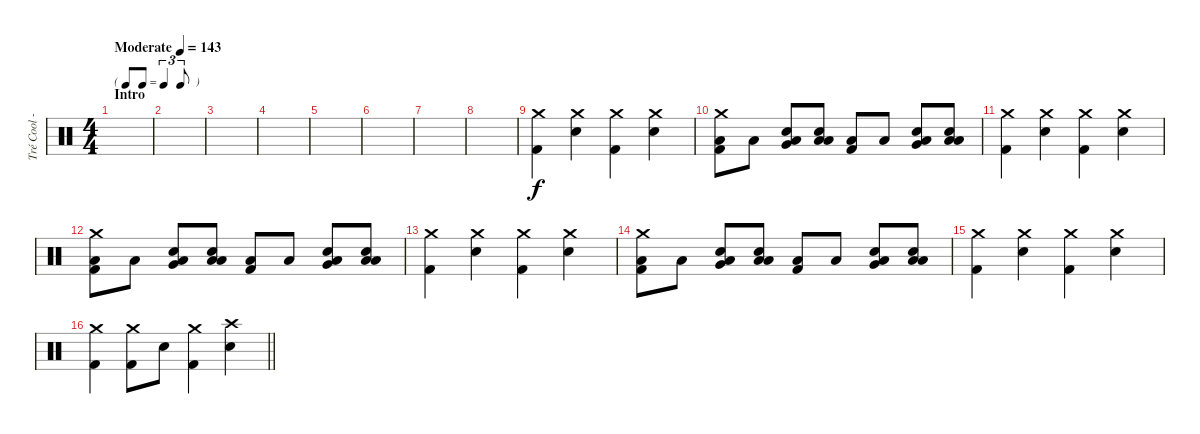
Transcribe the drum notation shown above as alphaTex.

\track ("Tré Cool - Drums" "Tré Cool -") {instrument percussion}
\staff {score}
\articulation defaults
\ts (4 4)
\tf triplet8th
\section ("" "Intro")
\tempo (143 "Moderate")
\clef neutral
\ks c
|
|
|
|
|
|
|
|
("Crash medium (hit)" "Kick (hit) 2").4 ("Crash medium (hit)" "Electric Snare (hit)").4 ("Crash medium (hit)" "Kick (hit) 2").4 ("Crash medium (hit)" "Electric Snare (hit)").4 |
("Crash medium (hit)" "Low Floor Tom (hit)" "Kick (hit) 2").8 "Low Floor Tom (hit)".8 ("Very Low Tom (hit)" "Low Floor Tom (hit)" "Electric Snare (hit)").8 ("Low Tom (hit)" "Low Floor Tom (hit)" "Electric Snare (hit)").8 ("Low Floor Tom (hit)" "Kick (hit) 2").8 "Low Floor Tom (hit)".8 ("Very Low Tom (hit)" "Low Floor Tom (hit)" "Electric Snare (hit)").8 ("Low Tom (hit)" "Low Floor Tom (hit)" "Electric Snare (hit)").8 |
("Crash medium (hit)" "Kick (hit) 2").4 ("Crash medium (hit)" "Electric Snare (hit)").4 ("Crash medium (hit)" "Kick (hit) 2").4 ("Crash medium (hit)" "Electric Snare (hit)").4 |
("Crash medium (hit)" "Low Floor Tom (hit)" "Kick (hit) 2").8 "Low Floor Tom (hit)".8 ("Very Low Tom (hit)" "Low Floor Tom (hit)" "Electric Snare (hit)").8 ("Low Tom (hit)" "Low Floor Tom (hit)" "Electric Snare (hit)").8 ("Low Floor Tom (hit)" "Kick (hit) 2").8 "Low Floor Tom (hit)".8 ("Very Low Tom (hit)" "Low Floor Tom (hit)" "Electric Snare (hit)").8 ("Low Tom (hit)" "Low Floor Tom (hit)" "Electric Snare (hit)").8 |
("Crash medium (hit)" "Kick (hit) 2").4 ("Crash medium (hit)" "Electric Snare (hit)").4 ("Crash medium (hit)" "Kick (hit) 2").4 ("Crash medium (hit)" "Electric Snare (hit)").4 |
("Crash medium (hit)" "Low Floor Tom (hit)" "Kick (hit) 2").8 "Low Floor Tom (hit)".8 ("Very Low Tom (hit)" "Low Floor Tom (hit)" "Electric Snare (hit)").8 ("Low Tom (hit)" "Low Floor Tom (hit)" "Electric Snare (hit)").8 ("Low Floor Tom (hit)" "Kick (hit) 2").8 "Low Floor Tom (hit)".8 ("Very Low Tom (hit)" "Low Floor Tom (hit)" "Electric Snare (hit)").8 ("Low Tom (hit)" "Low Floor Tom (hit)" "Electric Snare (hit)").8 |
("Crash medium (hit)" "Kick (hit) 2").4 ("Crash medium (hit)" "Electric Snare (hit)").4 ("Crash medium (hit)" "Kick (hit) 2").4 ("Crash medium (hit)" "Electric Snare (hit)").4 |
\barLineRight lightlight
("Crash medium (hit)" "Kick (hit) 2").4 ("Crash medium (hit)" "Kick (hit) 2").8 "Electric Snare (hit)".8 ("Crash medium (hit)" "Kick (hit) 2").4 ("Crash high (hit)" "Electric Snare (hit)").4
